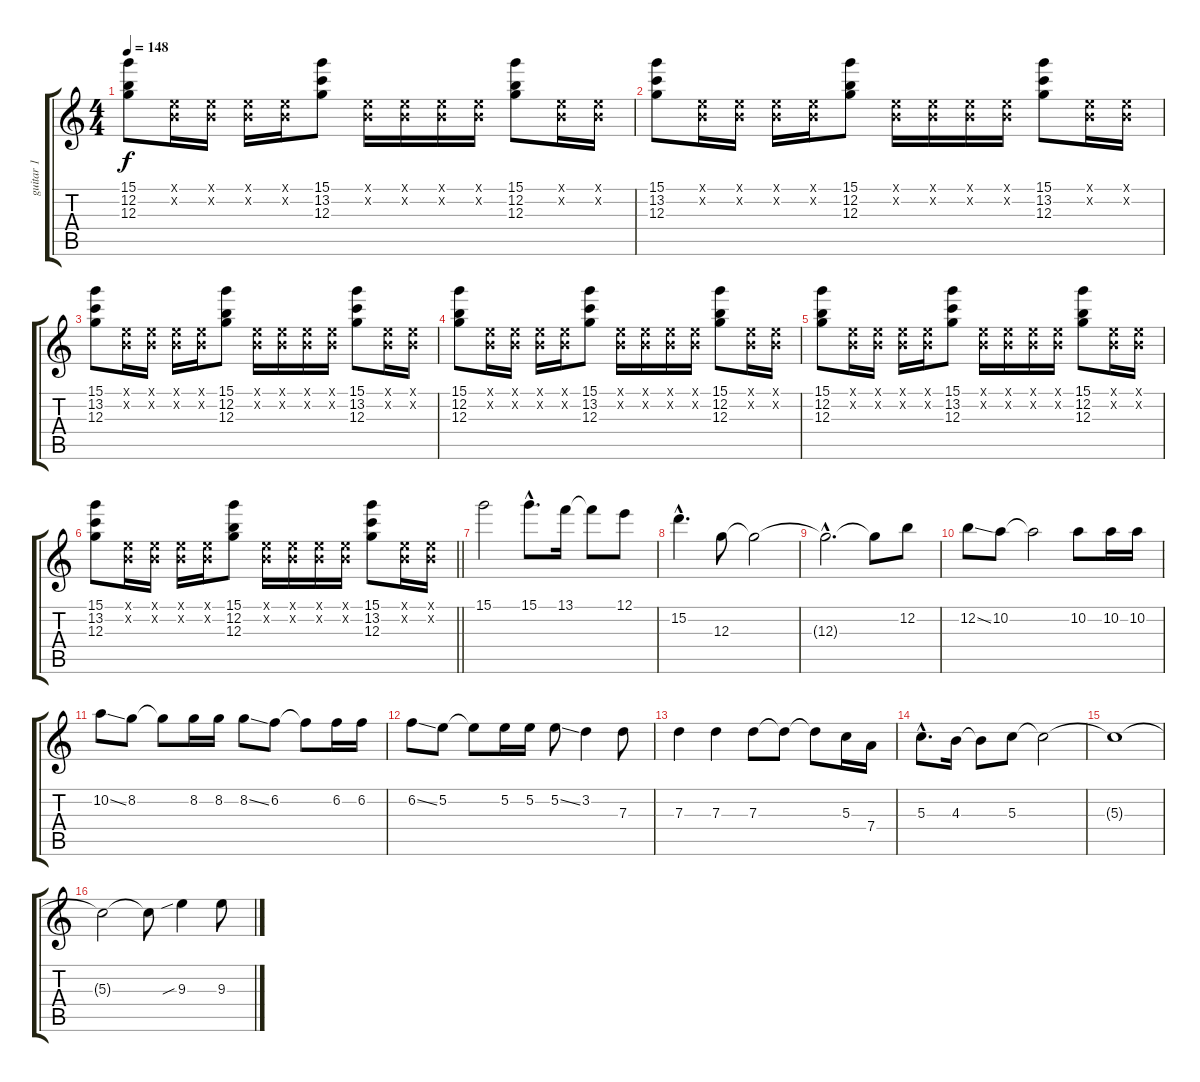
\track ("guitar 1" "guitar 1") {instrument distortionguitar}
\staff {score tabs}
\tuning (E4 B3 G3 D3 A2 E2) {hide}
\ts (4 4)
\tempo 148
\clef g2
\ks c
(15.1 12.2 12.3).8{dy f} (0.1{x} 0.2{x}).16 (0.1{x} 0.2{x}).16 (0.1{x} 0.2{x}).16 (0.1{x} 0.2{x}).16 (15.1 13.2 12.3).8 (0.1{x} 0.2{x}).16 (0.1{x} 0.2{x}).16 (0.1{x} 0.2{x}).16 (0.1{x} 0.2{x}).16 (15.1 12.2 12.3).8 (0.1{x} 0.2{x}).16 (0.1{x} 0.2{x}).16 |
(15.1 13.2 12.3).8 (0.1{x} 0.2{x}).16 (0.1{x} 0.2{x}).16 (0.1{x} 0.2{x}).16 (0.1{x} 0.2{x}).16 (15.1 12.2 12.3).8 (0.1{x} 0.2{x}).16 (0.1{x} 0.2{x}).16 (0.1{x} 0.2{x}).16 (0.1{x} 0.2{x}).16 (15.1 13.2 12.3).8 (0.1{x} 0.2{x}).16 (0.1{x} 0.2{x}).16 |
(15.1 13.2 12.3).8 (0.1{x} 0.2{x}).16 (0.1{x} 0.2{x}).16 (0.1{x} 0.2{x}).16 (0.1{x} 0.2{x}).16 (15.1 12.2 12.3).8 (0.1{x} 0.2{x}).16 (0.1{x} 0.2{x}).16 (0.1{x} 0.2{x}).16 (0.1{x} 0.2{x}).16 (15.1 13.2 12.3).8 (0.1{x} 0.2{x}).16 (0.1{x} 0.2{x}).16 |
(15.1 12.2 12.3).8 (0.1{x} 0.2{x}).16 (0.1{x} 0.2{x}).16 (0.1{x} 0.2{x}).16 (0.1{x} 0.2{x}).16 (15.1 13.2 12.3).8 (0.1{x} 0.2{x}).16 (0.1{x} 0.2{x}).16 (0.1{x} 0.2{x}).16 (0.1{x} 0.2{x}).16 (15.1 12.2 12.3).8 (0.1{x} 0.2{x}).16 (0.1{x} 0.2{x}).16 |
(15.1 12.2 12.3).8 (0.1{x} 0.2{x}).16 (0.1{x} 0.2{x}).16 (0.1{x} 0.2{x}).16 (0.1{x} 0.2{x}).16 (15.1 13.2 12.3).8 (0.1{x} 0.2{x}).16 (0.1{x} 0.2{x}).16 (0.1{x} 0.2{x}).16 (0.1{x} 0.2{x}).16 (15.1 12.2 12.3).8 (0.1{x} 0.2{x}).16 (0.1{x} 0.2{x}).16 |
\barLineRight lightlight
(15.1 13.2 12.3).8 (0.1{x} 0.2{x}).16 (0.1{x} 0.2{x}).16 (0.1{x} 0.2{x}).16 (0.1{x} 0.2{x}).16 (15.1 12.2 12.3).8 (0.1{x} 0.2{x}).16 (0.1{x} 0.2{x}).16 (0.1{x} 0.2{x}).16 (0.1{x} 0.2{x}).16 (15.1 13.2 12.3).8 (0.1{x} 0.2{x}).16 (0.1{x} 0.2{x}).16 |
15.1.2 15.1{hac}.8{d} 13.1.16 13.1{t}.8 12.1.8 |
15.2{hac}.4{d} 12.3.8 12.3{t}.2 |
12.3{hac t}.2{d} 12.3{t}.8 12.2.8 |
12.2{ss}.8 10.2.8 10.2{t}.2 10.2.8 10.2.16 10.2.16 |
10.2{ss}.8 8.2.8 8.2{t}.8 8.2.16 8.2.16 8.2{ss}.8 6.2.8 6.2{t}.8 6.2.16 6.2.16 |
6.2{ss}.8 5.2.8 5.2{t}.8 5.2.16 5.2.16 5.2{ss}.8 3.2.4 7.3.8 |
7.3.4 7.3.4 7.3.8 7.3{t}.8 7.3{t}.8 5.3.16 7.4.16 |
5.3{hac}.8{d} 4.3.16 4.3{t}.8 5.3.8 5.3{t}.2 |
5.3{t}.1 |
5.3{t}.2 5.3{t}.8 9.3{sib}.4 9.3.8
